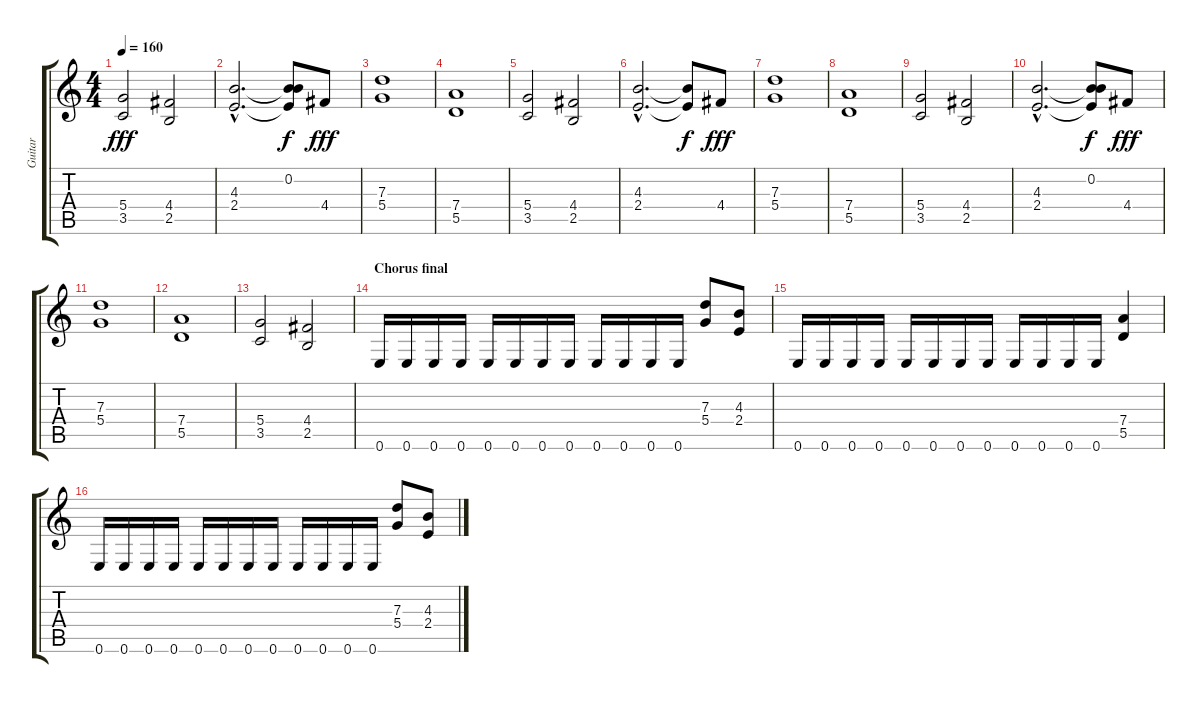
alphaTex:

\track ("Guitar" "Guitar") {instrument distortionguitar}
\staff {score tabs}
\tuning (E4 B3 G3 D3 A2 E2) {hide}
\ts (4 4)
\tempo 160
\clef g2
\ks c
(5.4 3.5).2{dy fff} (4.4 2.5).2 |
(4.3{hac} 2.4{hac}).2{d} (0.2 4.3{t} 2.4{t}).8{dy f} 4.4.8{dy fff} |
(7.3 5.4).1 |
(7.4 5.5).1 |
(5.4 3.5).2 (4.4 2.5).2 |
(4.3{hac} 2.4{hac}).2{d} (4.3{t} 2.4{t}).8{dy f} 4.4.8{dy fff} |
(7.3 5.4).1 |
(7.4 5.5).1 |
(5.4 3.5).2 (4.4 2.5).2 |
(4.3{hac} 2.4{hac}).2{d} (0.2 4.3{t} 2.4{t}).8{dy f} 4.4.8{dy fff} |
(7.3 5.4).1 |
(7.4 5.5).1 |
(5.4 3.5).2 (4.4 2.5).2 |
\section ("" "Chorus final")
0.6.16 0.6.16 0.6.16 0.6.16 0.6.16 0.6.16 0.6.16 0.6.16 0.6.16 0.6.16 0.6.16 0.6.16 (7.3 5.4).8 (4.3 2.4).8 |
0.6.16 0.6.16 0.6.16 0.6.16 0.6.16 0.6.16 0.6.16 0.6.16 0.6.16 0.6.16 0.6.16 0.6.16 (7.4 5.5).4 |
0.6.16 0.6.16 0.6.16 0.6.16 0.6.16 0.6.16 0.6.16 0.6.16 0.6.16 0.6.16 0.6.16 0.6.16 (7.3 5.4).8 (4.3 2.4).8
